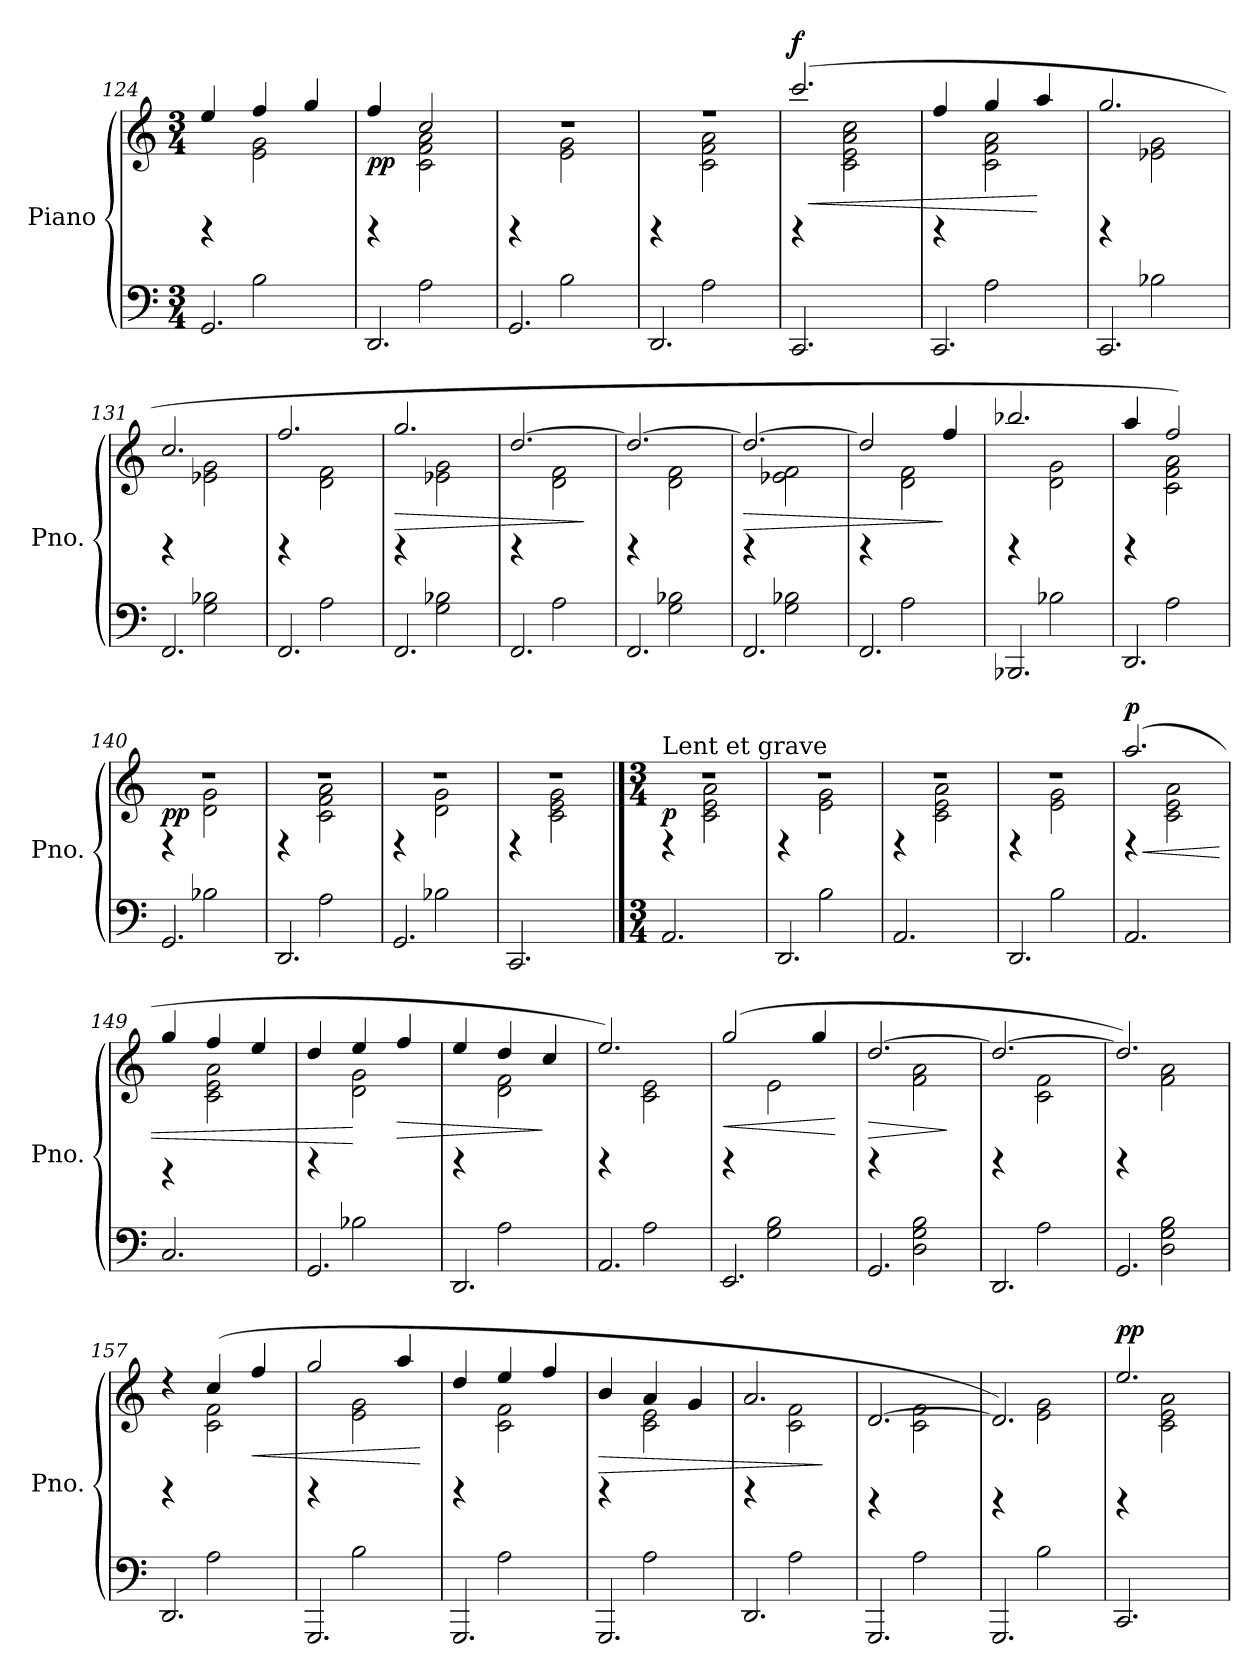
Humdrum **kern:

**kern	**kern	**dynam
*part1	*part1	*part1
*staff2	*staff1	*staff1/2
*I"Piano	*	*
*I'Pno.	*	*
*clefF4	*clefG2	*
*k[]	*k[]	*
*M3/4	*M3/4	*
=124	=124	=124
*^	*^	*
*	*^	*	*	*
4rdd	4ryy	2.GG/	4ee/	4ryy	.
2ryy	2B\	.	4ff/	2e\ 2g\	.
.	.	.	4gg/	.	.
=125	=125	=125	=125	=125	=125
!	!	!	!	!	!LO:DY:b
4rdd	4ryy	2.DD/	4ff/	4ryy	pp
2ryy	2A\	.	2cc/	2c\ 2f\ 2a\	.
=126	=126	=126	=126	=126	=126
4rdd	4ryy	2.GG/	2.r	4ryy	.
2ryy	2B\	.	.	2e\ 2g\	.
=127	=127	=127	=127	=127	=127
4rdd	4ryy	2.DD/	2.r	4ryy	.
2ryy	2A\	.	.	2c\ 2f\ 2a\	.
!!LO:LB:g=z	!!
=128	=128	=128	=128	=128	=128
!	!	!	!	!	!LO:HP:b
!	!	!	!	!	!LO:DY:n=1:a
4rdd	4ryy	2.CC/	(2.ccc/	4ryy	< f
2ryy	2ryy	.	.	2c\ 2e\ 2a\ 2cc\	.
=129	=129	=129	=129	=129	=129
4rdd	4ryy	2.CC/	4ff/	4ryy	.
2ryy	2A\	.	4gg/	2c\ 2f\ 2a\	.
.	.	.	4aa/	.	[
=130	=130	=130	=130	=130	=130
4rdd	4ryy	2.CC/	2.gg/	4ryy	.
2ryy	2B-X\	.	.	2e-X\ 2g\	.
=131	=131	=131	=131	=131	=131
4rdd	4ryy	2.FF/	2.cc/	4ryy	.
2ryy	2G\ 2B-X\	.	.	2e-X\ 2g\	.
=132	=132	=132	=132	=132	=132
4rdd	4ryy	2.FF/	2.ff/	4ryy	.
2ryy	2A\	.	.	2d\ 2f\	.
=133	=133	=133	=133	=133	=133
!	!	!	!	!	!LO:HP:b
4rdd	4ryy	2.FF/	2.gg/	4ryy	>
2ryy	2G\ 2B-X\	.	.	2e-X\ 2g\	.
=134	=134	=134	=134	=134	=134
4rdd	4ryy	2.FF/	[2.dd/	4ryy	.
2ryy	2A\	.	.	2d\ 2f\	.
*v	*v	*v	*	*	*
*	*v	*v	*
.	.	]
=135	=135	=135
*^	*^	*
*	*^	*	*	*
4rdd	4ryy	2.FF/	2.dd/_	4ryy	.
2ryy	2G\ 2B-X\	.	.	2d\ 2f\	.
!!LO:LB:g=z	!!
=136	=136	=136	=136	=136	=136
!	!	!	!	!	!LO:HP:b
4rdd	4ryy	2.FF/	2.dd/_	4ryy	>
2ryy	2G\ 2B-X\	.	.	2e-X\ 2f\	.
=137	=137	=137	=137	=137	=137
4rdd	4ryy	2.FF/	2dd/]	4ryy	.
2ryy	2A\	.	.	2d\ 2f\	.
.	.	.	4ff/	.	]
=138	=138	=138	=138	=138	=138
4rdd	4ryy	2.BBB-X/	2.bb-X/	4ryy	.
2ryy	2B-X\	.	.	2d\ 2g\	.
=139	=139	=139	=139	=139	=139
4rdd	4ryy	2.DD/	4aa/	4ryy	.
2ryy	2A\	.	2ff/)	2c\ 2f\ 2a\	.
=140	=140	=140	=140	=140	=140
!	!	!	!	!	!LO:DY:b
4rdd	4ryy	2.GG/	2.rdd	4ryy	pp
2ryy	2B-X\	.	.	2d\ 2g\	.
=141	=141	=141	=141	=141	=141
4rdd	4ryy	2.DD/	2.rdd	4ryy	.
2ryy	2A\	.	.	2c\ 2f\ 2a\	.
=142	=142	=142	=142	=142	=142
4rdd	4ryy	2.GG/	2.rdd	4ryy	.
2ryy	2B-X\	.	.	2d\ 2g\	.
=143	=143	=143	=143	=143	=143
4rdd	4ryy	2.CC/	2.rdd	4ryy	.
2ryy	2ryy	.	.	2c\ 2e\ 2g\	.
!!LO:PB:g=z	!!
==144	==144	==144	==144	==144	==144
*M3/4	*	*	*M3/4	*	*
!	!	!	!LO:TX:a:t=Lent et grave	!	!
!	!	!	!	!	!LO:DY:b
4rdd	4ryy	2.AA/	2.rdd	4ryy	p
2ryy	2ryy	.	.	2c\ 2e\ 2a\	.
=145	=145	=145	=145	=145	=145
4rdd	4ryy	2.DD/	2.rdd	4ryy	.
2ryy	2B\	.	.	2e\ 2g\	.
=146	=146	=146	=146	=146	=146
4rdd	4ryy	2.AA/	2.rdd	4ryy	.
2ryy	2ryy	.	.	2c\ 2e\ 2a\	.
=147	=147	=147	=147	=147	=147
4rdd	4ryy	2.DD/	2.rdd	4ryy	.
2ryy	2B\	.	.	2e\ 2g\	.
=148	=148	=148	=148	=148	=148
!	!	!	!	!	!LO:HP:b
!	!	!	!	!	!LO:DY:n=1:a
4rdd	4ryy	2.AA/	(2.aa/	4ryy	< p
2ryy	2ryy	.	.	2c\ 2e\ 2a\	.
=149	=149	=149	=149	=149	=149
4rdd	4ryy	2.C/	4gg/	4ryy	.
2ryy	2ryy	.	4ff/	2c\ 2e\ 2a\	.
.	.	.	4ee/	.	.
!!LO:LB:g=z	!!
=150	=150	=150	=150	=150	=150
4rff	4ryy	2.GG/	4dd/	4ryy	.
2ryy	2B-X\	.	4ee/	2d\ 2g\	[
!	!	!	!	!	!LO:HP:b
.	.	.	4ff/	.	>
=151	=151	=151	=151	=151	=151
4rff	4ryy	2.DD/	4ee/	4ryy	.
2ryy	2A\	.	4dd/	2d\ 2f\	.
.	.	.	4cc/	.	]
=152	=152	=152	=152	=152	=152
4rff	4ryy	2.AA/	2.ee/)	4ryy	.
2ryy	2A\	.	.	2c\ 2e\	.
=153	=153	=153	=153	=153	=153
!	!	!	!	!	!LO:HP:b
4rff	4ryy	2.EE/	(2gg/	4ryy	<
2ryy	2G\ 2B\	.	.	2e\	.
.	.	.	4gg/	.	.
*v	*v	*v	*	*	*
*	*v	*v	*
.	.	[
=154	=154	=154
*^	*	*
*	*^	*	*
!	!	!	!	!LO:HP:b
*	*	*	*^	*
4rff	4ryy	2.GG/	[2.dd/	4ryy	>
2ryy	2D\ 2G\ 2B\	.	.	2f\ 2a\	.
*v	*v	*v	*	*	*
*	*v	*v	*
.	.	]
=155	=155	=155
*^	*^	*
*	*^	*	*	*
4rff	4ryy	2.DD/	2.dd/_	4ryy	.
2ryy	2A\	.	.	2c\ 2f\	.
=156	=156	=156	=156	=156	=156
4rff	4ryy	2.GG/	2.dd/])	4ryy	.
2ryy	2D\ 2G\ 2B\	.	.	2f\ 2a\	.
!!LO:LB:g=z	!!
=157	=157	=157	=157	=157	=157
4rff	4ryy	2.DD/	4rdd	4ryy	.
2ryy	2A\	.	(4cc/	2c\ 2f\	.
!	!	!	!	!	!LO:HP:b
.	.	.	4ff/	.	<
=158	=158	=158	=158	=158	=158
4rff	4ryy	2.GGG/	2gg/	4ryy	.
2ryy	2B\	.	.	2e\ 2g\	.
.	.	.	4aa/	.	.
*v	*v	*v	*	*	*
*	*v	*v	*
.	.	[
=159	=159	=159
*^	*^	*
*	*^	*	*	*
4rff	4ryy	2.GGG/	4dd/	4ryy	.
2ryy	2A\	.	4ee/	2c\ 2f\	.
.	.	.	4ff/	.	.
=160	=160	=160	=160	=160	=160
!	!	!	!	!	!LO:HP:b
4rff	4ryy	2.GGG/	4b/	4ryy	>
2ryy	2A\	.	4a/	2c\ 2e\	.
.	.	.	4g/	.	.
=161	=161	=161	=161	=161	=161
4rff	4ryy	2.DD/	2.a/	4ryy	.
2ryy	2A\	.	.	2c\ 2f\	.
*v	*v	*v	*	*	*
*	*v	*v	*
.	.	]
=162	=162	=162
*^	*^	*
*	*^	*	*	*
4rdd	4ryy	2.GGG/	[2.d/	4ryy	.
2ryy	2A\	.	.	2c\ 2f\	.
=163	=163	=163	=163	=163	=163
4rdd	4ryy	2.GGG/	2.d/])	4ryy	.
2ryy	2B\	.	.	2e\ 2g\	.
!!LO:LB:g=z	!!
=164	=164	=164	=164	=164	=164
!	!	!	!	!	!LO:DY:a
4rdd	4ryy	2.CC/	2.ee/	4ryy	pp
2ryy	2ryy	.	.	2c\ 2e\ 2a\	.
*v	*v	*v	*	*	*
*	*v	*v	*
=	=	=
*-	*-	*-
